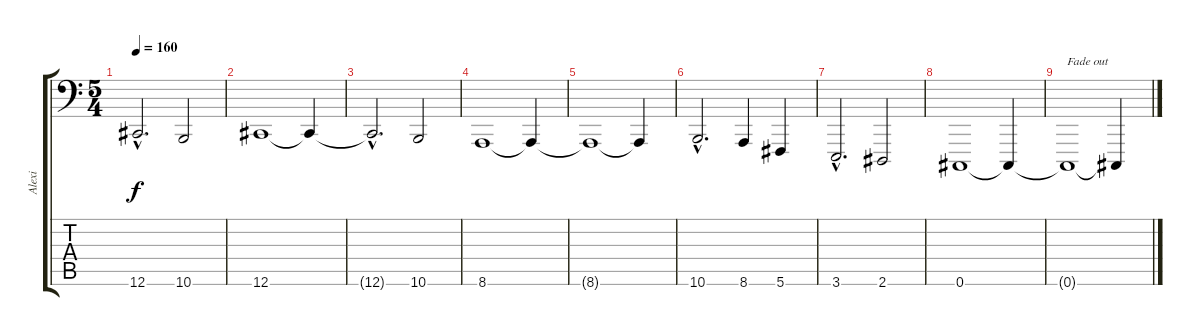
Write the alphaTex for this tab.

\track ("Alexi" "Alexi") {instrument stringensemble1}
\staff {score tabs}
\tuning (E4 B3 G3 D3 A2 Db1) {hide}
\ts (5 4)
\tempo 160
\clef f4
\ks aminor
12.6{hac t}.2{d dy f} 10.6.2 |
12.6.1 12.6{t}.4 |
12.6{hac t}.2{d} 10.6.2 |
8.6.1 8.6{t}.4 |
8.6{t}.1 8.6{t}.4 |
10.6{hac}.2{d} 8.6.4 5.6.4 |
3.6{hac}.2{d} 2.6.2 |
0.6.1 0.6{t}.4 |
0.6{t}.1{txt "Fade out"} 0.6{t}.4
